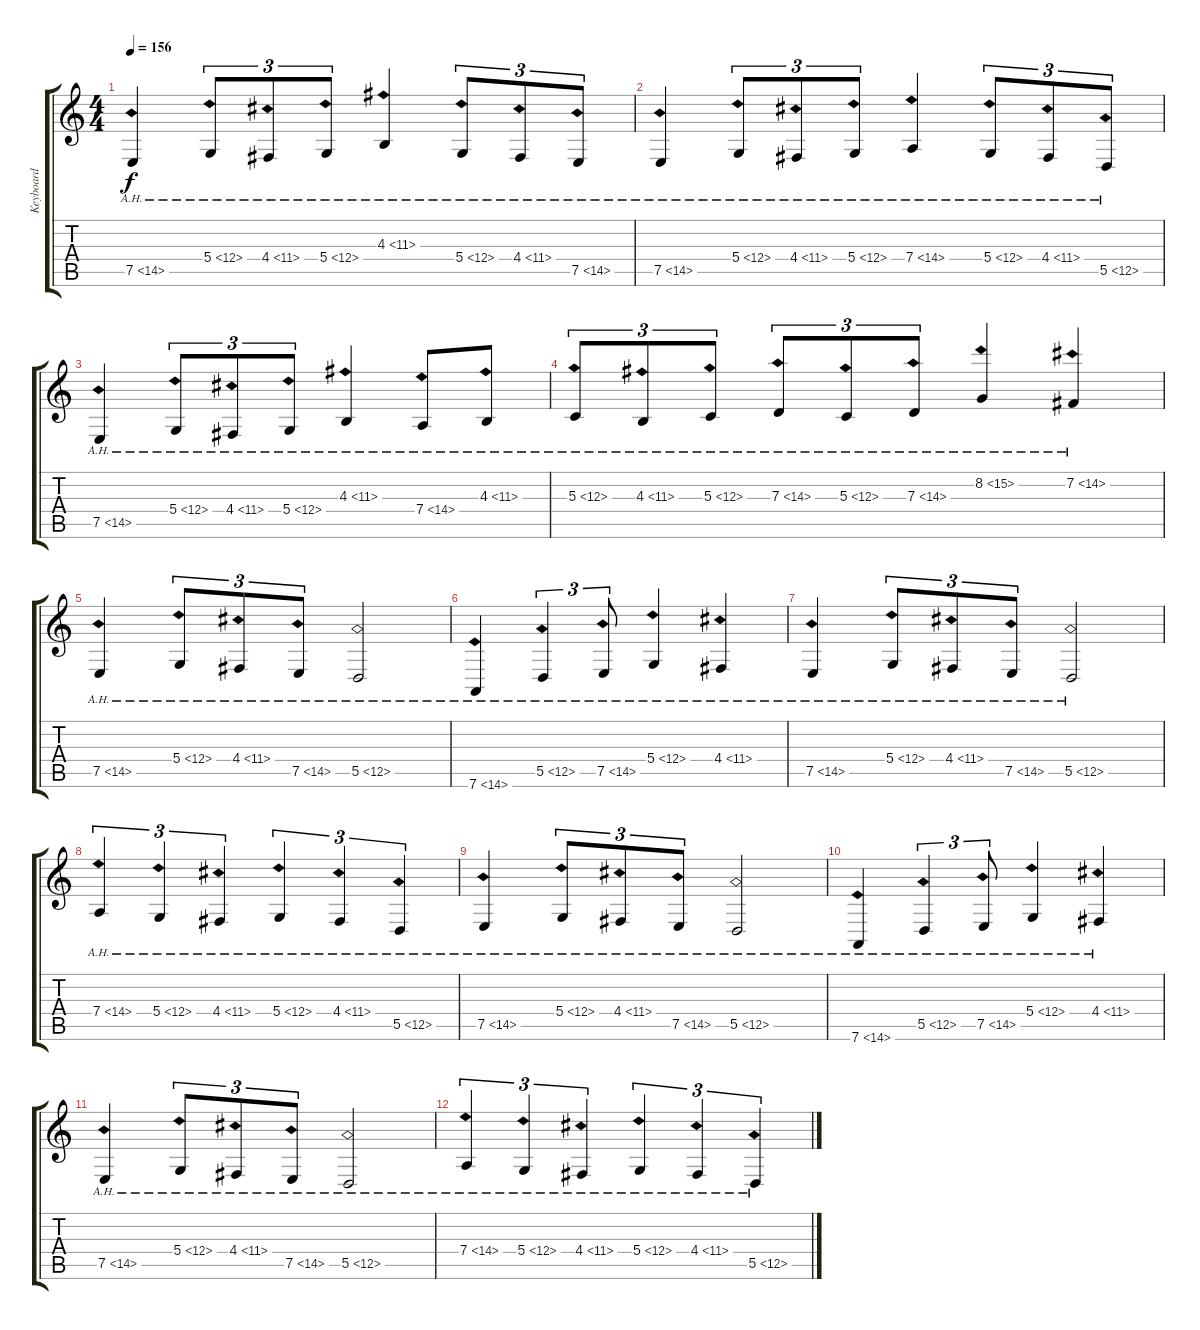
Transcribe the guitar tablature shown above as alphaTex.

\track ("Keyboard" "Keyboard") {instrument violin}
\staff {score tabs}
\tuning (E4 B3 G3 D3 A2 D2) {hide}
\ts (4 4)
\tempo 156
\clef g2
\ks c
7.5{ah 7}.4{dy f} 5.4{ah 7}.8{tu (3 2)} 4.4{ah 7}.8{tu (3 2)} 5.4{ah 7}.8{tu (3 2)} 4.3{ah 7}.4 5.4{ah 7}.8{tu (3 2)} 4.4{ah 7}.8{tu (3 2)} 7.5{ah 7}.8{tu (3 2)} |
7.5{ah 7}.4 5.4{ah 7}.8{tu (3 2)} 4.4{ah 7}.8{tu (3 2)} 5.4{ah 7}.8{tu (3 2)} 7.4{ah 7}.4 5.4{ah 7}.8{tu (3 2)} 4.4{ah 7}.8{tu (3 2)} 5.5{ah 7}.8{tu (3 2)} |
7.5{ah 7}.4 5.4{ah 7}.8{tu (3 2)} 4.4{ah 7}.8{tu (3 2)} 5.4{ah 7}.8{tu (3 2)} 4.3{ah 7}.4 7.4{ah 7}.8 4.3{ah 7}.8 |
5.3{ah 7}.8{tu (3 2)} 4.3{ah 7}.8{tu (3 2)} 5.3{ah 7}.8{tu (3 2)} 7.3{ah 7}.8{tu (3 2)} 5.3{ah 7}.8{tu (3 2)} 7.3{ah 7}.8{tu (3 2)} 8.2{ah 7}.4 7.2{ah 7}.4 |
7.5{ah 7}.4 5.4{ah 7}.8{tu (3 2)} 4.4{ah 7}.8{tu (3 2)} 7.5{ah 7}.8{tu (3 2)} 5.5{ah 7}.2 |
7.6{ah 7}.4 5.5{ah 7}.4{tu (3 2)} 7.5{ah 7}.8{tu (3 2)} 5.4{ah 7}.4 4.4{ah 7}.4 |
7.5{ah 7}.4 5.4{ah 7}.8{tu (3 2)} 4.4{ah 7}.8{tu (3 2)} 7.5{ah 7}.8{tu (3 2)} 5.5{ah 7}.2 |
7.4{ah 7}.4{tu (3 2)} 5.4{ah 7}.4{tu (3 2)} 4.4{ah 7}.4{tu (3 2)} 5.4{ah 7}.4{tu (3 2)} 4.4{ah 7}.4{tu (3 2)} 5.5{ah 7}.4{tu (3 2)} |
7.5{ah 7}.4 5.4{ah 7}.8{tu (3 2)} 4.4{ah 7}.8{tu (3 2)} 7.5{ah 7}.8{tu (3 2)} 5.5{ah 7}.2 |
7.6{ah 7}.4 5.5{ah 7}.4{tu (3 2)} 7.5{ah 7}.8{tu (3 2)} 5.4{ah 7}.4 4.4{ah 7}.4 |
7.5{ah 7}.4 5.4{ah 7}.8{tu (3 2)} 4.4{ah 7}.8{tu (3 2)} 7.5{ah 7}.8{tu (3 2)} 5.5{ah 7}.2 |
7.4{ah 7}.4{tu (3 2)} 5.4{ah 7}.4{tu (3 2)} 4.4{ah 7}.4{tu (3 2)} 5.4{ah 7}.4{tu (3 2)} 4.4{ah 7}.4{tu (3 2)} 5.5{ah 7}.4{tu (3 2)}
